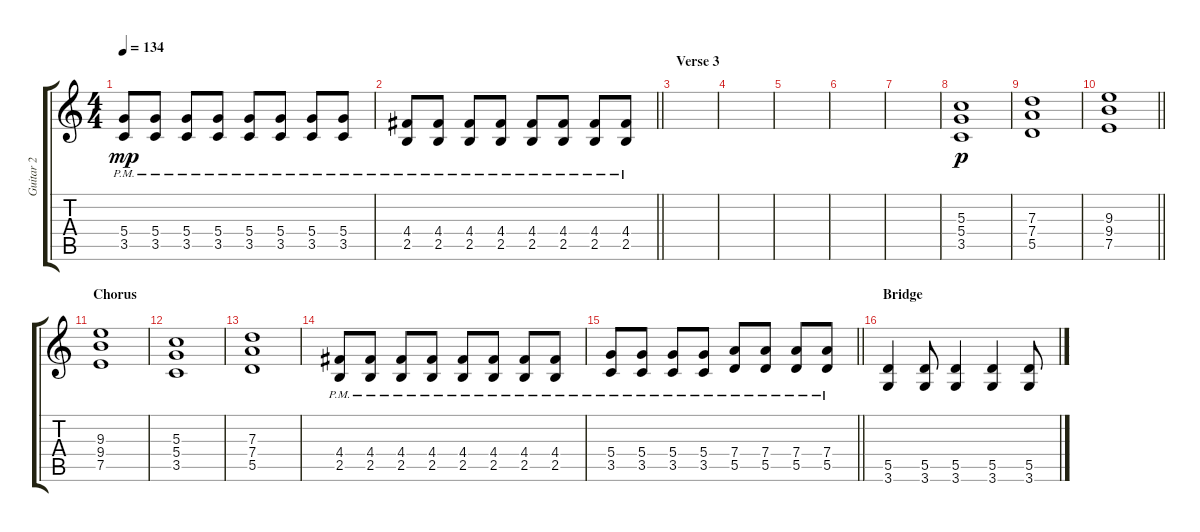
\track ("Guitar 2" "Guitar 2") {instrument overdrivenguitar}
\staff {score tabs}
\tuning (E4 B3 G3 D3 A2 E2) {hide}
\ts (4 4)
\tempo 134
\clef g2
\ks c
(5.4{pm} 3.5{pm}).8{dy mp} (5.4{pm} 3.5{pm}).8 (5.4{pm} 3.5{pm}).8 (5.4{pm} 3.5{pm}).8 (5.4{pm} 3.5{pm}).8 (5.4{pm} 3.5{pm}).8 (5.4{pm} 3.5{pm}).8 (5.4{pm} 3.5{pm}).8 |
\barLineRight lightlight
(4.4{pm} 2.5{pm}).8 (4.4{pm} 2.5{pm}).8 (4.4{pm} 2.5{pm}).8 (4.4{pm} 2.5{pm}).8 (4.4{pm} 2.5{pm}).8 (4.4{pm} 2.5{pm}).8 (4.4{pm} 2.5{pm}).8 (4.4{pm} 2.5{pm}).8 |
\section ("" "Verse 3")
|
|
|
|
|
(5.3 5.4 3.5).1{dy p} |
(7.3 7.4 5.5).1 |
\barLineRight lightlight
(9.3 9.4 7.5).1 |
\section ("" "Chorus")
(9.3 9.4 7.5).1 |
(5.3 5.4 3.5).1 |
(7.3 7.4 5.5).1 |
(4.4{pm} 2.5{pm}).8 (4.4{pm} 2.5{pm}).8 (4.4{pm} 2.5{pm}).8 (4.4{pm} 2.5{pm}).8 (4.4{pm} 2.5{pm}).8 (4.4{pm} 2.5{pm}).8 (4.4{pm} 2.5{pm}).8 (4.4{pm} 2.5{pm}).8 |
\barLineRight lightlight
(5.4{pm} 3.5{pm}).8 (5.4{pm} 3.5{pm}).8 (5.4{pm} 3.5{pm}).8 (5.4{pm} 3.5{pm}).8 (7.4{pm} 5.5{pm}).8 (7.4{pm} 5.5{pm}).8 (7.4{pm} 5.5{pm}).8 (7.4{pm} 5.5{pm}).8 |
\section ("" "Bridge")
(5.5 3.6).4 (5.5 3.6).8 (5.5 3.6).4 (5.5 3.6).4 (5.5 3.6).8
